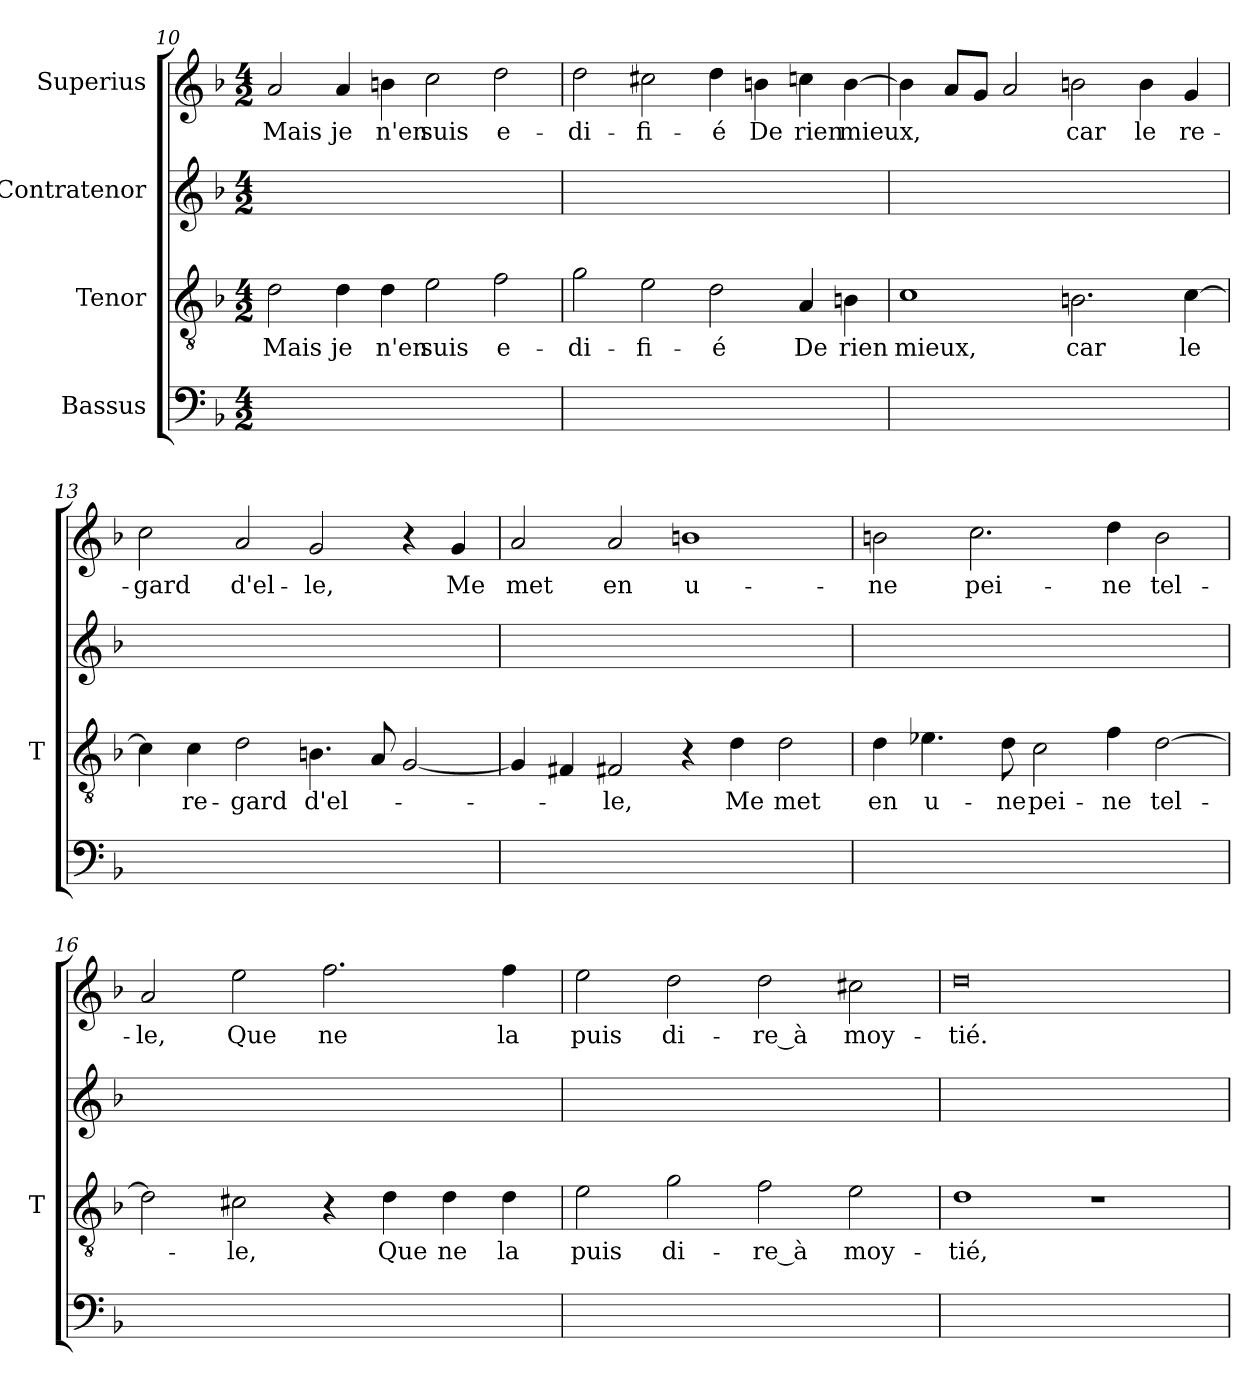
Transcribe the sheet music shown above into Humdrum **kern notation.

**kern	**kern	**text	**kern	**kern	**text
*part4	*part3	*part3	*part2	*part1	*part1
*staff4	*staff3	*staff3	*staff2	*staff1	*staff1
*I"Bassus	*I"Tenor	*	*I"Contratenor	*I"Superius	*
*	*I'T	*	*	*	*
*clefF4	*clefGv2	*	*clefG2	*clefG2	*
*k[b-]	*k[b-]	*	*k[b-]	*k[b-]	*
*M4/2	*M4/2	*	*M4/2	*M4/2	*
=10	=10	=10	=10	=10	=10
0ryy	2d	-Mais	0ryy	2a	-Mais
.	4d	-je	.	4a	-je
.	4d	-n'en	.	4b	-n'en
.	2e	-suis	.	2cc	-suis
.	2f	e-	.	2dd	e-
=11	=11	=11	=11	=11	=11
0ryy	2g	di-	0ryy	2dd	di-
.	2e	fi-	.	2cc#X	fi-
.	2d	-é	.	4dd	-é
.	.	.	.	4b	-De
.	4A	-De	.	4cc	-rien
.	4B	-rien	.	[4b	-mieux,
=12	=12	=12	=12	=12	=12
0ryy	1c	-mieux,	0ryy	4b]	.
.	.	.	.	8aL	.
.	.	.	.	8gJ	.
.	.	.	.	2a	.
.	2.B	-car	.	2b	-car
.	.	.	.	4b	-le
.	[4c	-le	.	4g	re-
=13	=13	=13	=13	=13	=13
0ryy	4c]	.	0ryy	2cc	-gard
.	4c	re-	.	.	.
.	2d	-gard	.	2a	d'el-
.	4.B	d'el-	.	2g	-le,
.	8A	.	.	.	.
.	[2G	.	.	4r	.
.	.	.	.	4g	-Me
=14	=14	=14	=14	=14	=14
0ryy	4G]	.	0ryy	2a	-met
.	4F#X	.	.	.	.
.	2F#X	-le,	.	2a	-en
.	4r	.	.	1b	u-
.	4d	-Me	.	.	.
.	2d	-met	.	.	.
=15	=15	=15	=15	=15	=15
0ryy	4d	-en	0ryy	2b	-ne
.	4.e-X	u-	.	.	.
.	.	.	.	2.cc	pei-
.	8d	-ne	.	.	.
.	2c	pei-	.	.	.
.	4f	-ne	.	4dd	-ne
.	[2d	tel-	.	2b	tel-
=16	=16	=16	=16	=16	=16
0ryy	2d]	.	0ryy	2a	-le,
.	2c#X	-le,	.	2ee	-Que
.	4r	.	.	2.ff	-ne
.	4d	-Que	.	.	.
.	4d	-ne	.	.	.
.	4d	-la	.	4ff	-la
=17	=17	=17	=17	=17	=17
0ryy	2e	-puis	0ryy	2ee	-puis
.	2g	di-	.	2dd	di-
.	2f	-re_à	.	2dd	-re_à
.	2e	moy-	.	2cc#X	moy-
=18	=18	=18	=18	=18	=18
0ryy	1d	-tié,	0ryy	0dd	-tié.
.	1r	.	.	.	.
=	=	=	=	=	=
*-	*-	*-	*-	*-	*-
